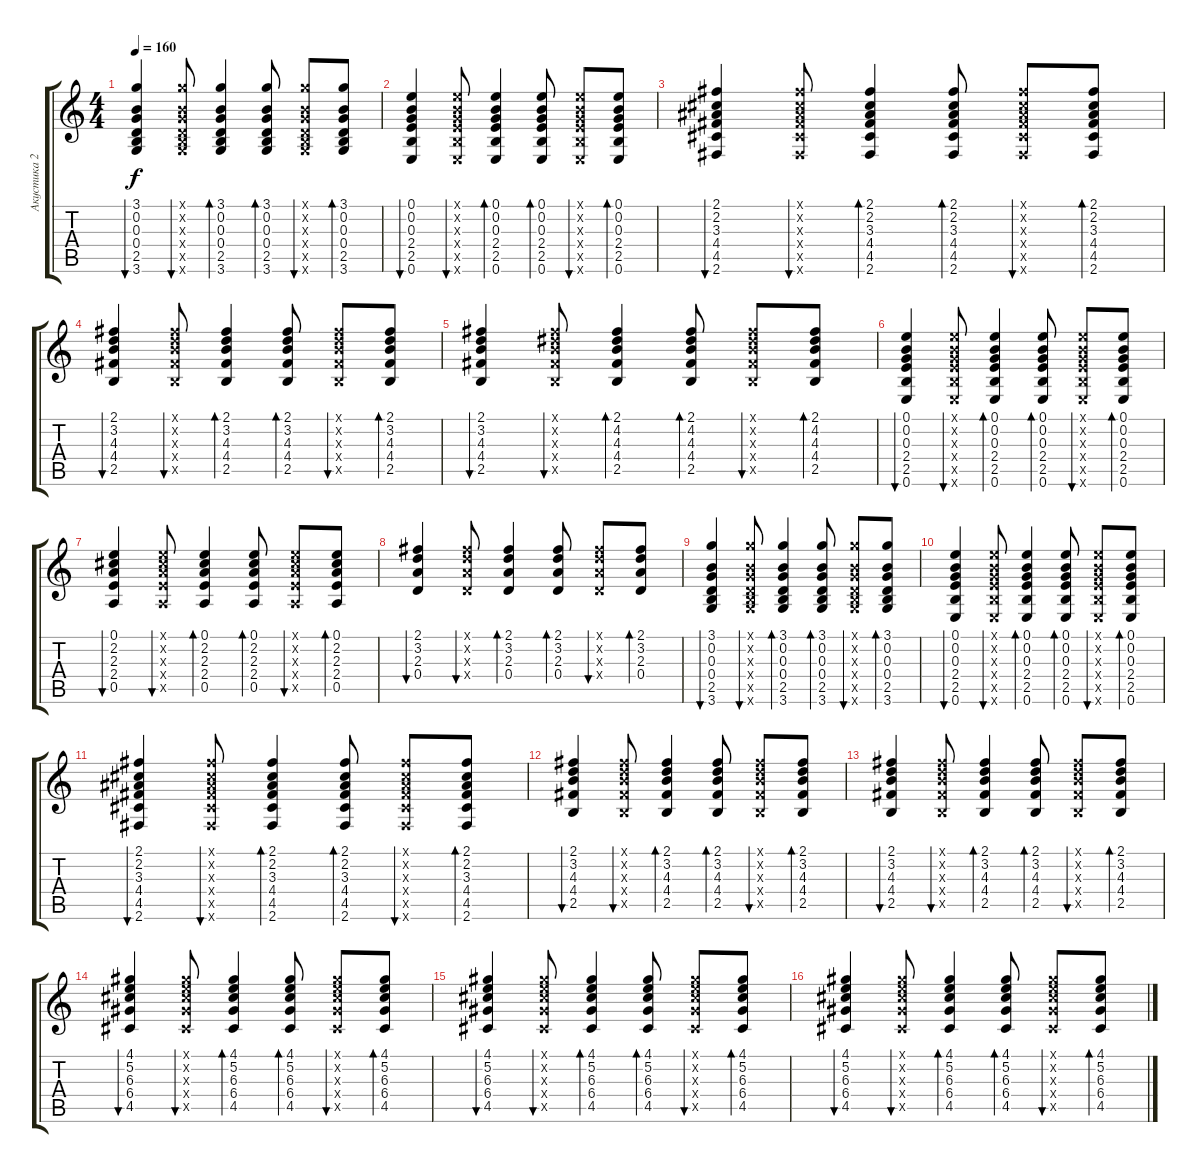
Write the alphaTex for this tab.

\track ("Акустика 2" "Акустика 2") {instrument acousticguitarsteel}
\staff {score tabs}
\tuning (E4 B3 G3 D3 A2 E2) {hide}
\ts (4 4)
\tempo 160
\clef g2
\ks c
(3.1 0.2 0.3 0.4 2.5 3.6).4{bu 60 dy f} (3.1{x} 0.2{x} 0.3{x} 0.4{x} 2.5{x} 3.6{x}).8{bu 60} (3.1 0.2 0.3 0.4 2.5 3.6).4{bd 60} (3.1 0.2 0.3 0.4 2.5 3.6).8{bd 60} (3.1{x} 0.2{x} 0.3{x} 0.4{x} 2.5{x} 3.6{x}).8{bu 60} (3.1 0.2 0.3 0.4 2.5 3.6).8{bd 60} |
(0.1 0.2 0.3 2.4 2.5 0.6).4{bu 60} (0.1{x} 0.2{x} 0.3{x} 2.4{x} 2.5{x} 0.6{x}).8{bu 60} (0.1 0.2 0.3 2.4 2.5 0.6).4{bd 60} (0.1 0.2 0.3 2.4 2.5 0.6).8{bd 60} (0.1{x} 0.2{x} 0.3{x} 2.4{x} 2.5{x} 0.6{x}).8{bu 60} (0.1 0.2 0.3 2.4 2.5 0.6).8{bd 60} |
(2.1 2.2 3.3 4.4 4.5 2.6).4{bu 60} (2.1{x} 2.2{x} 3.3{x} 4.4{x} 4.5{x} 2.6{x}).8{bu 60} (2.1 2.2 3.3 4.4 4.5 2.6).4{bd 60} (2.1 2.2 3.3 4.4 4.5 2.6).8{bd 60} (2.1{x} 2.2{x} 3.3{x} 4.4{x} 4.5{x} 2.6{x}).8{bu 60} (2.1 2.2 3.3 4.4 4.5 2.6).8{bd 60} |
(2.1 3.2 4.3 4.4 2.5).4{bu 60} (2.1{x} 3.2{x} 4.3{x} 4.4{x} 2.5{x}).8{bu 60} (2.1 3.2 4.3 4.4 2.5).4{bd 60} (2.1 3.2 4.3 4.4 2.5).8{bd 60} (2.1{x} 3.2{x} 4.3{x} 4.4{x} 2.5{x}).8{bu 60} (2.1 3.2 4.3 4.4 2.5).8{bd 60} |
(2.1 3.2 4.3 4.4 2.5).4{bu 60} (2.1{x} 4.2{x} 4.3{x} 4.4{x} 2.5{x}).8{bu 60} (2.1 4.2 4.3 4.4 2.5).4{bd 60} (2.1 4.2 4.3 4.4 2.5).8{bd 60} (2.1{x} 4.2{x} 4.3{x} 4.4{x} 2.5{x}).8{bu 60} (2.1 4.2 4.3 4.4 2.5).8{bd 60} |
(0.1 0.2 0.3 2.4 2.5 0.6).4{bu 60} (0.1{x} 0.2{x} 0.3{x} 2.4{x} 2.5{x} 0.6{x}).8{bu 60} (0.1 0.2 0.3 2.4 2.5 0.6).4{bd 60} (0.1 0.2 0.3 2.4 2.5 0.6).8{bd 60} (0.1{x} 0.2{x} 0.3{x} 2.4{x} 2.5{x} 0.6{x}).8{bu 60} (0.1 0.2 0.3 2.4 2.5 0.6).8{bd 60} |
(0.1 2.2 2.3 2.4 0.5).4{bu 60} (0.1{x} 2.2{x} 2.3{x} 2.4{x} 0.5{x}).8{bu 60} (0.1 2.2 2.3 2.4 0.5).4{bd 60} (0.1 2.2 2.3 2.4 0.5).8{bd 60} (0.1{x} 2.2{x} 2.3{x} 2.4{x} 0.5{x}).8{bu 60} (0.1 2.2 2.3 2.4 0.5).8{bd 60} |
(2.1 3.2 2.3 0.4).4{bu 60} (2.1{x} 3.2{x} 2.3{x} 0.4{x}).8{bu 60} (2.1 3.2 2.3 0.4).4{bd 60} (2.1 3.2 2.3 0.4).8{bd 60} (2.1{x} 3.2{x} 2.3{x} 0.4{x}).8{bu 60} (2.1 3.2 2.3 0.4).8{bd 60} |
(3.1 0.2 0.3 0.4 2.5 3.6).4{bu 60} (3.1{x} 0.2{x} 0.3{x} 0.4{x} 2.5{x} 3.6{x}).8{bu 60} (3.1 0.2 0.3 0.4 2.5 3.6).4{bd 60} (3.1 0.2 0.3 0.4 2.5 3.6).8{bd 60} (3.1{x} 0.2{x} 0.3{x} 0.4{x} 2.5{x} 3.6{x}).8{bu 60} (3.1 0.2 0.3 0.4 2.5 3.6).8{bd 60} |
(0.1 0.2 0.3 2.4 2.5 0.6).4{bu 60} (0.1{x} 0.2{x} 0.3{x} 2.4{x} 2.5{x} 0.6{x}).8{bu 60} (0.1 0.2 0.3 2.4 2.5 0.6).4{bd 60} (0.1 0.2 0.3 2.4 2.5 0.6).8{bd 60} (0.1{x} 0.2{x} 0.3{x} 2.4{x} 2.5{x} 0.6{x}).8{bu 60} (0.1 0.2 0.3 2.4 2.5 0.6).8{bd 60} |
(2.1 2.2 3.3 4.4 4.5 2.6).4{bu 60} (2.1{x} 2.2{x} 3.3{x} 4.4{x} 4.5{x} 2.6{x}).8{bu 60} (2.1 2.2 3.3 4.4 4.5 2.6).4{bd 60} (2.1 2.2 3.3 4.4 4.5 2.6).8{bd 60} (2.1{x} 2.2{x} 3.3{x} 4.4{x} 4.5{x} 2.6{x}).8{bu 60} (2.1 2.2 3.3 4.4 4.5 2.6).8{bd 60} |
(2.1 3.2 4.3 4.4 2.5).4{bu 60} (2.1{x} 3.2{x} 4.3{x} 4.4{x} 2.5{x}).8{bu 60} (2.1 3.2 4.3 4.4 2.5).4{bd 60} (2.1 3.2 4.3 4.4 2.5).8{bd 60} (2.1{x} 3.2{x} 4.3{x} 4.4{x} 2.5{x}).8{bu 60} (2.1 3.2 4.3 4.4 2.5).8{bd 60} |
(2.1 3.2 4.3 4.4 2.5).4{bu 60} (2.1{x} 3.2{x} 4.3{x} 4.4{x} 2.5{x}).8{bu 60} (2.1 3.2 4.3 4.4 2.5).4{bd 60} (2.1 3.2 4.3 4.4 2.5).8{bd 60} (2.1{x} 3.2{x} 4.3{x} 4.4{x} 2.5{x}).8{bu 60} (2.1 3.2 4.3 4.4 2.5).8{bd 60} |
(4.1 5.2 6.3 6.4 4.5).4{bu 60} (4.1{x} 5.2{x} 6.3{x} 6.4{x} 4.5{x}).8{bu 60} (4.1 5.2 6.3 6.4 4.5).4{bd 60} (4.1 5.2 6.3 6.4 4.5).8{bd 60} (4.1{x} 5.2{x} 6.3{x} 6.4{x} 4.5{x}).8{bu 60} (4.1 5.2 6.3 6.4 4.5).8{bd 60} |
(4.1 5.2 6.3 6.4 4.5).4{bu 60} (4.1{x} 5.2{x} 6.3{x} 6.4{x} 4.5{x}).8{bu 60} (4.1 5.2 6.3 6.4 4.5).4{bd 60} (4.1 5.2 6.3 6.4 4.5).8{bd 60} (4.1{x} 5.2{x} 6.3{x} 6.4{x} 4.5{x}).8{bu 60} (4.1 5.2 6.3 6.4 4.5).8{bd 60} |
(4.1 5.2 6.3 6.4 4.5).4{bu 60} (4.1{x} 5.2{x} 6.3{x} 6.4{x} 4.5{x}).8{bu 60} (4.1 5.2 6.3 6.4 4.5).4{bd 60} (4.1 5.2 6.3 6.4 4.5).8{bd 60} (4.1{x} 5.2{x} 6.3{x} 6.4{x} 4.5{x}).8{bu 60} (4.1 5.2 6.3 6.4 4.5).8{bd 60}
